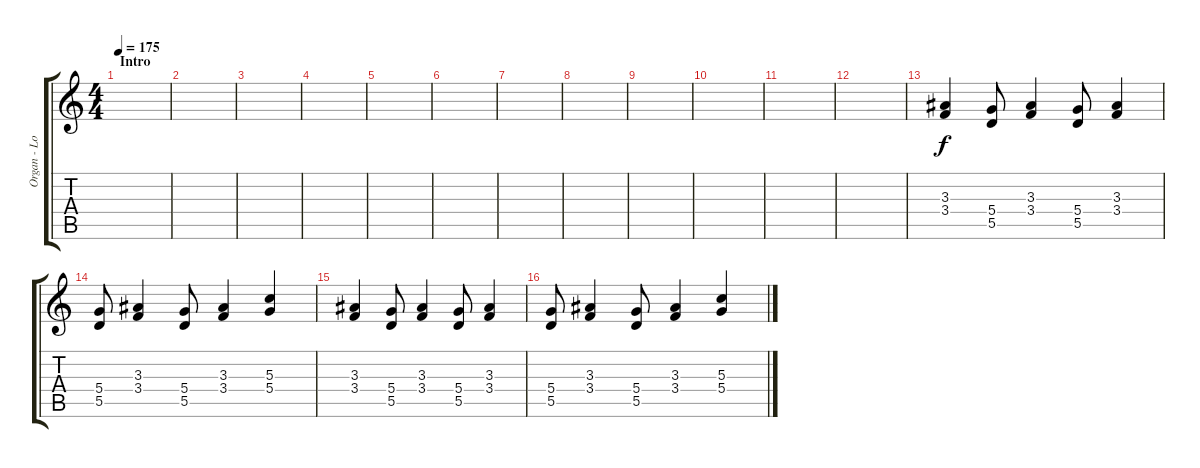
\track ("Organ - Lord" "Organ - Lo") {instrument rockorgan}
\staff {score tabs}
\tuning (E5 B4 G4 D4 A3 E3) {hide}
\ts (4 4)
\section ("" "Intro")
\tempo 175
\clef g2
\ks c
|
|
|
|
|
|
|
|
|
|
|
|
(3.3 3.4).4 (5.4 5.5).8 (3.3 3.4).4 (5.4 5.5).8 (3.3 3.4).4 |
(5.4 5.5).8 (3.3 3.4).4 (5.4 5.5).8 (3.3 3.4).4 (5.3 5.4).4 |
(3.3 3.4).4 (5.4 5.5).8 (3.3 3.4).4 (5.4 5.5).8 (3.3 3.4).4 |
(5.4 5.5).8 (3.3 3.4).4 (5.4 5.5).8 (3.3 3.4).4 (5.3 5.4).4
